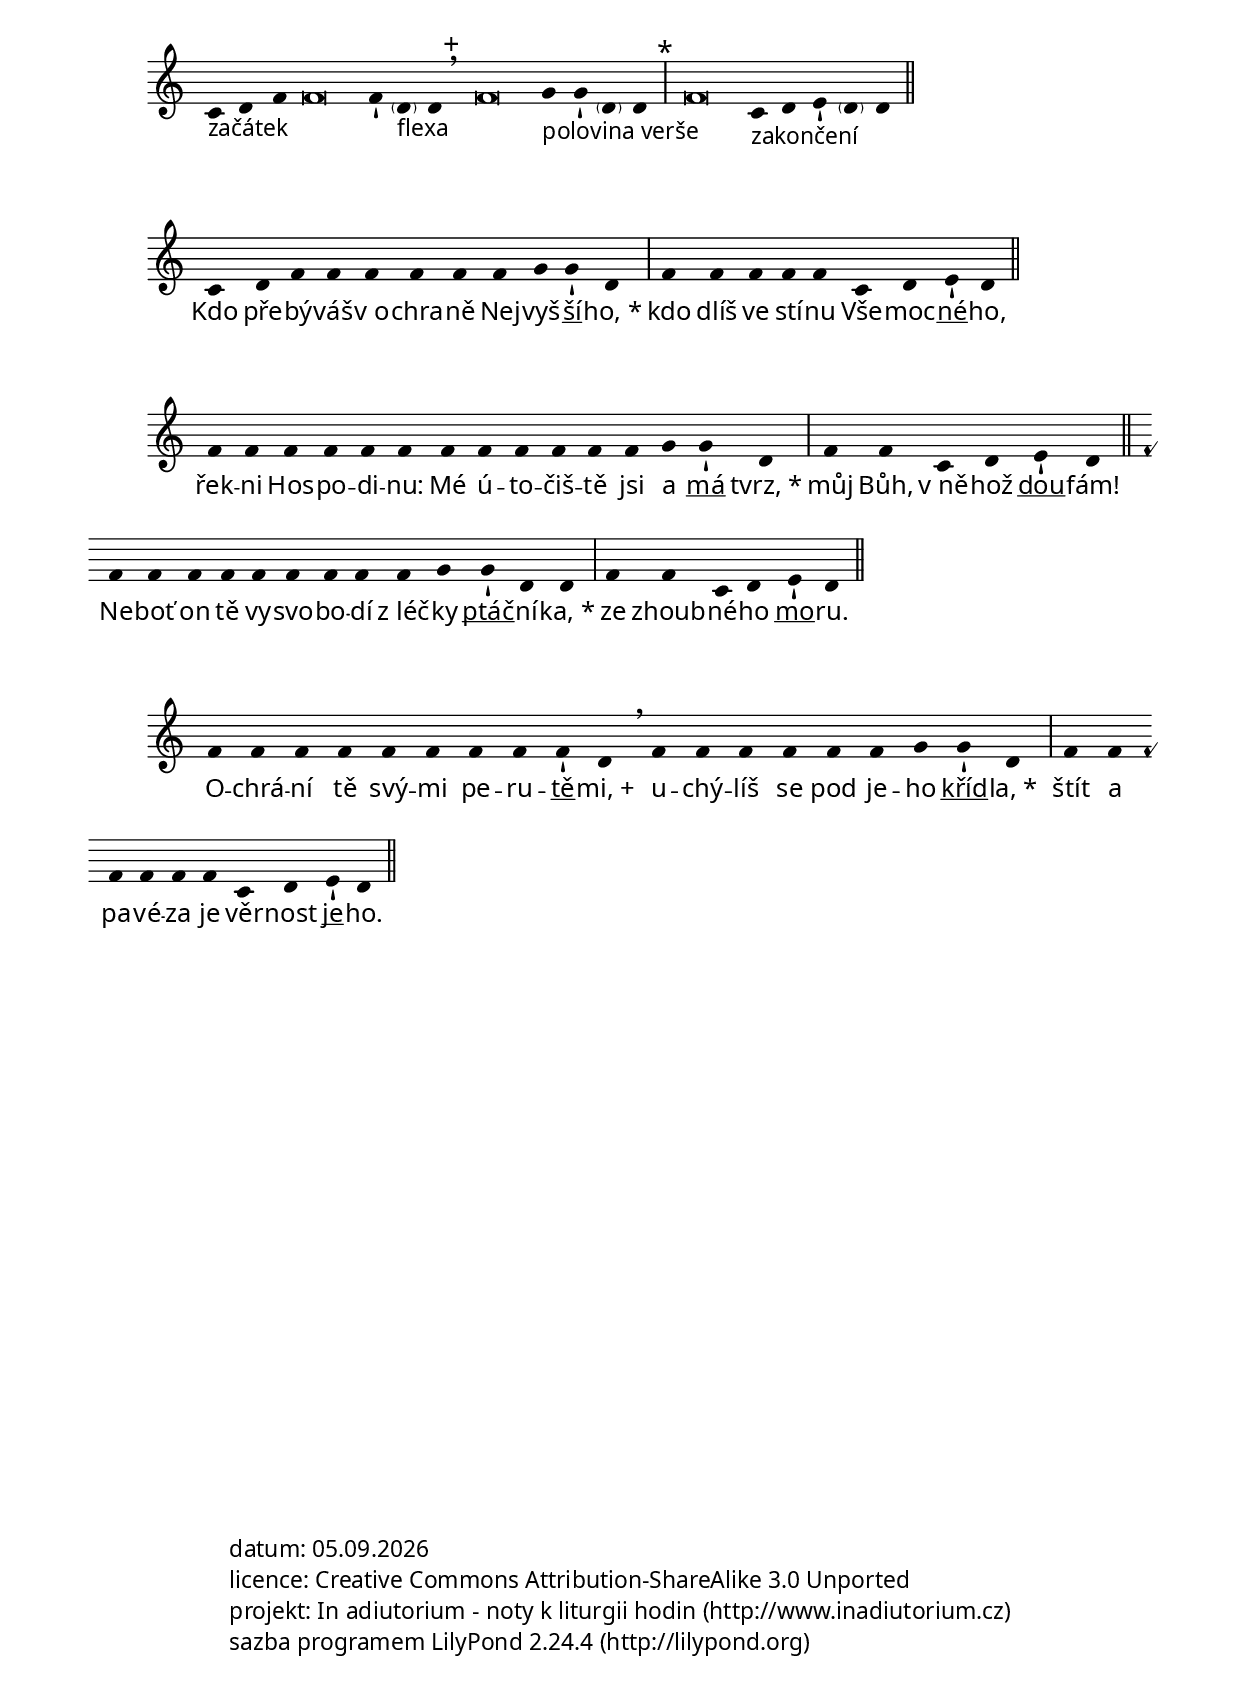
\include "../spolecne.ly"

\score {
  \relative c' {
    \choralniRezim
    
    c_\markup{začátek} 
    d f f\breve f4-| \parenthesize d_\markup{flexa} d \breathe \mark "+"
    
    f\breve g4_\markup{polovina verše} g-| \parenthesize d d \bar "|" \mark "*"
    
    f\breve c4_\markup{zakončení} d e-| \parenthesize d d \bar "||"
  }
}

\score {
  \relative c' {
    \choralniRezim
    c d f f f f f f g4 g-| d4 \bar "|"
    f f f f f c4 d e-| d \bar "||"
  }
  \addlyrics {
    Kdo pře -- bý -- váš -- v_o -- chra -- ně Nej -- vyš -- \markup{\underline{ší}} -- ho,_*
    
    kdo dlíš ve stí -- nu Vše -- moc -- \markup{\underline{né}} -- ho, 
  }
}

\score {
  \relative c' {
    \choralniRezim
    f f f f f f f f f f f f g4 g-| d4 \bar "|"
    f f c4 d e-| d \bar "||" \break
    
    f f f f f f f f f g4 g-| d4 d \bar "|"
    f f c4 d e-| d \bar "||"
  }
  \addlyrics {
    řek -- ni Hos -- po -- di -- nu: 
    Mé ú -- to -- čiš -- tě jsi a \markup{\underline{má}} tvrz,_* 
    můj Bůh, v_ně -- hož \markup{\underline{dou}} -- fám!

    Ne -- boť on tě vy -- svo -- bo -- dí z_léč -- ky \markup{\underline{ptáč}} -- ní -- ka,_* 
    ze zhoub -- né -- ho \markup{\underline{mo}} -- ru. 
  }
}

\score {
  \relative c' {
    \choralniRezim
    f f f f f f f f f4-| d \breathe
    f f f f f f g4 g-| d4 \bar "|"
    f f f f f f c4 d e-| d \bar "||"
  }
  \addlyrics {
    O -- chrá -- ní tě svý -- mi pe -- ru -- \markup{\underline{tě}} -- mi,_+ 
    u -- chý -- líš se pod je -- ho \markup{\underline{kříd}} -- la,_* 
    štít a pa -- vé -- za je věr -- nost \markup{\underline{je}} -- ho. 
  }
}